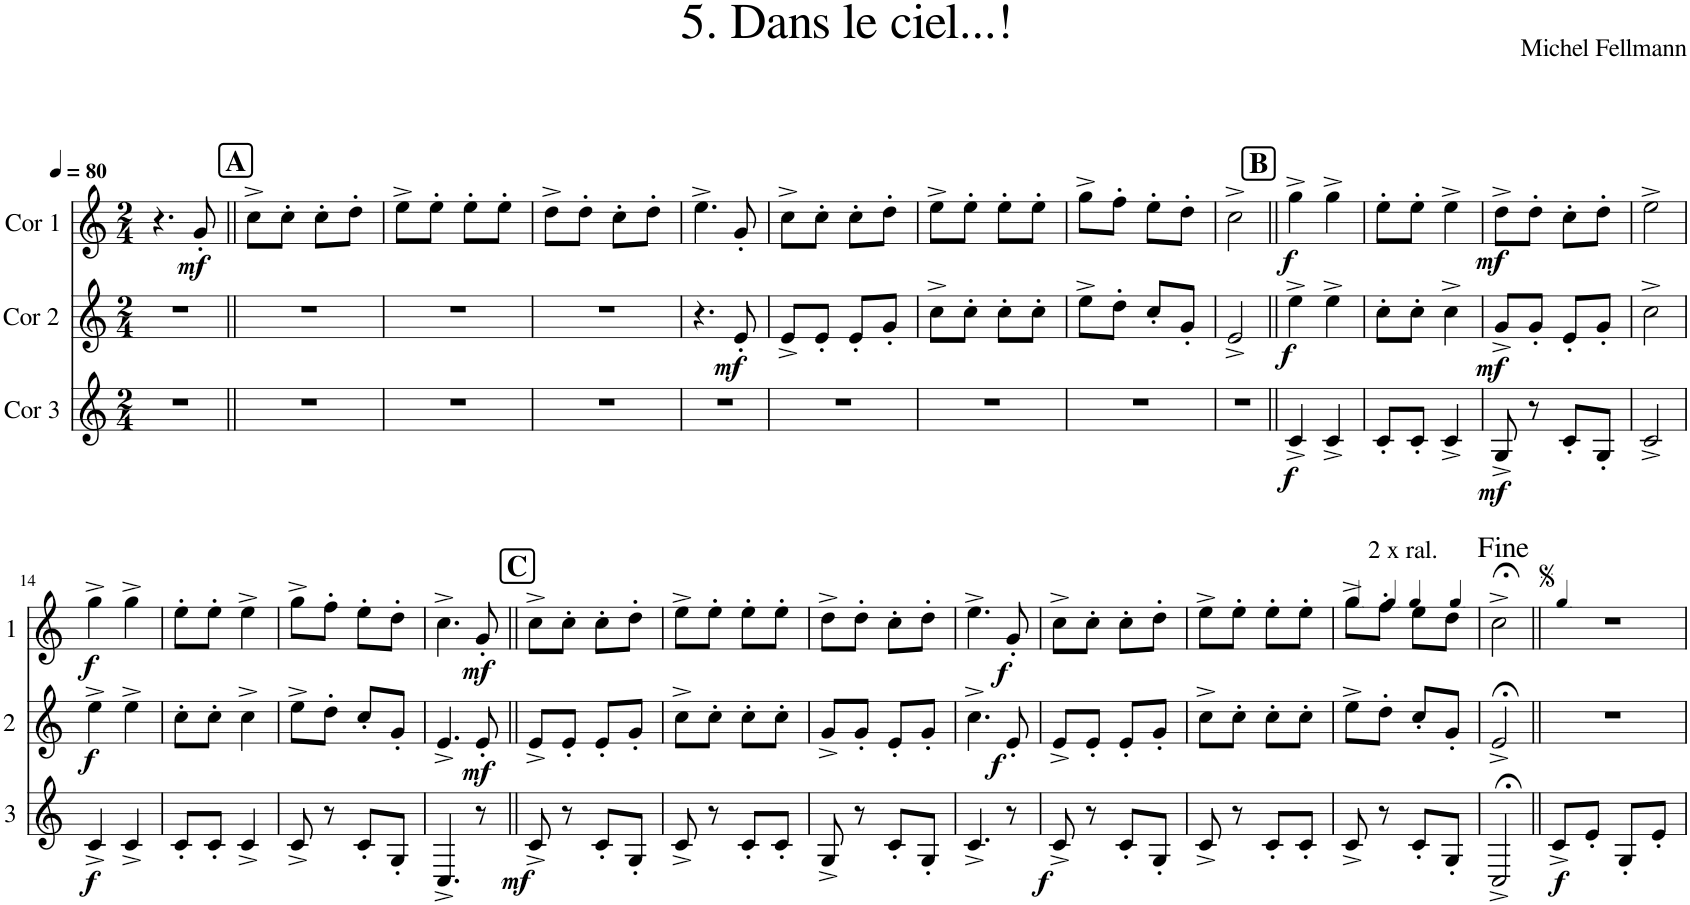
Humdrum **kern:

**kern	**dynam	**kern	**dynam	**kern	**dynam
*part3	*part3	*part2	*part2	*part1	*part1
*staff3	*staff3	*staff2	*staff2	*staff1	*staff1
*I"Cor 3	*	*I"Cor 2	*	*I"Cor 1	*
*clefG2	*	*clefG2	*	*clefG2	*
*Trd4c7	*	*Trd4c7	*	*Trd4c7	*
*k[]	*	*k[]	*	*k[]	*
*M2/4	*	*M2/4	*	*M2/4	*
*MM80	*	*MM80	*	*MM80	*
=1	=1	=1	=1	=1	=1
2r	.	2r	.	4.r	.
!	!	!	!	!	!LO:DY:b
.	.	.	.	8g'/	mf
!!LO:REH:place=s1:a:B:cj:fs=14:t=A
=2||	=2||	=2||	=2||	=2||	=2||
2r	.	2r	.	8cc^\L	.
.	.	.	.	8cc'\J	.
.	.	.	.	8cc'\L	.
.	.	.	.	8dd'\J	.
=3	=3	=3	=3	=3	=3
2r	.	2r	.	8ee^\L	.
.	.	.	.	8ee'\J	.
.	.	.	.	8ee'\L	.
.	.	.	.	8ee'\J	.
=4	=4	=4	=4	=4	=4
2r	.	2r	.	8dd^\L	.
.	.	.	.	8dd'\J	.
.	.	.	.	8cc'\L	.
.	.	.	.	8dd'\J	.
=5	=5	=5	=5	=5	=5
2r	.	4.r	.	4.ee^\	.
!	!	!	!LO:DY:b	!	!
.	.	8e'/	mf	8g'/	.
=6	=6	=6	=6	=6	=6
2r	.	8e^/L	.	8cc^\L	.
.	.	8e'/J	.	8cc'\J	.
.	.	8e'/L	.	8cc'\L	.
.	.	8g'/J	.	8dd'\J	.
=7	=7	=7	=7	=7	=7
2r	.	8cc^\L	.	8ee^\L	.
.	.	8cc'\J	.	8ee'\J	.
.	.	8cc'\L	.	8ee'\L	.
.	.	8cc'\J	.	8ee'\J	.
=8	=8	=8	=8	=8	=8
2r	.	8ee^\L	.	8gg^\L	.
.	.	8dd'\J	.	8ff'\J	.
.	.	8cc'/L	.	8ee'\L	.
.	.	8g'/J	.	8dd'\J	.
=9	=9	=9	=9	=9	=9
2r	.	2e^/	.	2cc^\	.
!!LO:REH:place=s1:a:B:cj:fs=14:t=B
=10||	=10||	=10||	=10||	=10||	=10||
!	!LO:DY:b	!	!LO:DY:b	!	!LO:DY:b
4c^/	f	4ee^\	f	4gg^\	f
4c^/	.	4ee^\	.	4gg^\	.
=11	=11	=11	=11	=11	=11
8c'/L	.	8cc'\L	.	8ee'\L	.
8c'/J	.	8cc'\J	.	8ee'\J	.
4c^/	.	4cc^\	.	4ee^\	.
=12	=12	=12	=12	=12	=12
!	!LO:DY:b	!	!LO:DY:b	!	!LO:DY:b
8G^/	mf	8g^/L	mf	8dd^\L	mf
8r	.	8g'/J	.	8dd'\J	.
8c'/L	.	8e'/L	.	8cc'\L	.
8G'/J	.	8g'/J	.	8dd'\J	.
=13	=13	=13	=13	=13	=13
2c^/	.	2cc^\	.	2ee^\	.
!!LO:LB:g=z
=14	=14	=14	=14	=14	=14
!	!LO:DY:b	!	!LO:DY:b	!	!LO:DY:b
4c^/	f	4ee^\	f	4gg^\	f
4c^/	.	4ee^\	.	4gg^\	.
=15	=15	=15	=15	=15	=15
8c'/L	.	8cc'\L	.	8ee'\L	.
8c'/J	.	8cc'\J	.	8ee'\J	.
4c^/	.	4cc^\	.	4ee^\	.
=16	=16	=16	=16	=16	=16
8c^/	.	8ee^\L	.	8gg^\L	.
8r	.	8dd'\J	.	8ff'\J	.
8c'/L	.	8cc'/L	.	8ee'\L	.
8G'/J	.	8g'/J	.	8dd'\J	.
=17	=17	=17	=17	=17	=17
4.C^/	.	4.e^/	.	4.cc^\	.
!	!	!	!LO:DY:b	!	!LO:DY:b
8r	.	8e'/	mf	8g'/	mf
!!LO:REH:place=s1:a:B:cj:fs=14:t=C
=18||	=18||	=18||	=18||	=18||	=18||
!	!LO:DY:b	!	!	!	!
8c^/	mf	8e^/L	.	8cc^\L	.
8r	.	8e'/J	.	8cc'\J	.
8c'/L	.	8e'/L	.	8cc'\L	.
8G'/J	.	8g'/J	.	8dd'\J	.
=19	=19	=19	=19	=19	=19
8c^/	.	8cc^\L	.	8ee^\L	.
8r	.	8cc'\J	.	8ee'\J	.
8c'/L	.	8cc'\L	.	8ee'\L	.
8c'/J	.	8cc'\J	.	8ee'\J	.
=20	=20	=20	=20	=20	=20
8G^/	.	8g^/L	.	8dd^\L	.
8r	.	8g'/J	.	8dd'\J	.
8c'/L	.	8e'/L	.	8cc'\L	.
8G'/J	.	8g'/J	.	8dd'\J	.
=21	=21	=21	=21	=21	=21
4.c^/	.	4.cc^\	.	4.ee^\	.
!	!LO:DY:b	!	!LO:DY:b	!	!LO:DY:b
8r	f	8e'/	f	8g'/	f
=22	=22	=22	=22	=22	=22
8c^/	.	8e^/L	.	8cc^\L	.
8r	.	8e'/J	.	8cc'\J	.
8c'/L	.	8e'/L	.	8cc'\L	.
8G'/J	.	8g'/J	.	8dd'\J	.
=23	=23	=23	=23	=23	=23
8c^/	.	8cc^\L	.	8ee^\L	.
8r	.	8cc'\J	.	8ee'\J	.
8c'/L	.	8cc'\L	.	8ee'\L	.
8c'/J	.	8cc'\J	.	8ee'\J	.
=24	=24	=24	=24	=24	=24
*	*	*	*	*MM78	*
!	!	!	!	!LO:TX:a:t=2 x ral.	!
8c^/	.	8ee^\L	.	8gg^\L	.
*	*	*	*	*MM74	*
8r	.	8dd'\J	.	8ff'\J	.
*	*	*	*	*MM68	*
8c'/L	.	8cc'/L	.	8ee'\L	.
*	*	*	*	*MM60	*
8G'/J	.	8g'/J	.	8dd'\J	.
=25	=25	=25	=25	=25	=25
2C;<^/	.	2e;<^/	.	2cc;<^\	.
=26||	=26||	=26||	=26||	=26||	=26||
*	*	*	*	*MM80	*
!	!LO:DY:b	!	!	!	!
8c^/L	f	2r	.	2r	.
8e'/J	.	.	.	.	.
8G'/L	.	.	.	.	.
8e'/J	.	.	.	.	.
=	=	=	=	=	=
*-	*-	*-	*-	*-	*-
